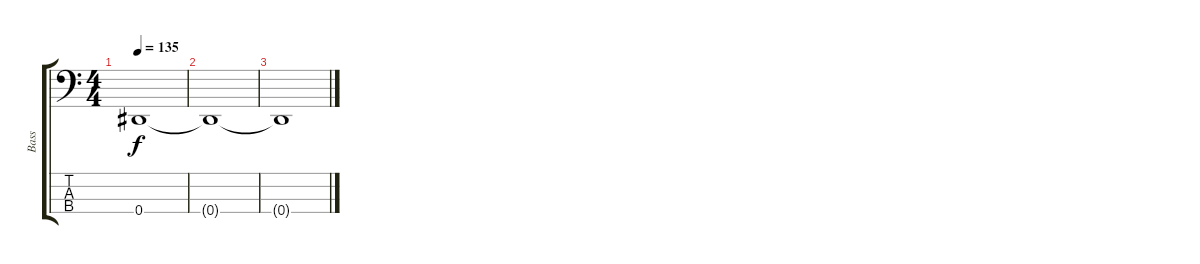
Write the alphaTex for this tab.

\track ("Bass" "Bass") {instrument slapbass2}
\staff {score tabs}
\tuning (Gb2 Db2 Ab1 Eb1) {hide}
\ts (4 4)
\tempo 135
\clef f4
\ks c
0.4{t}.1{dy f} |
0.4{t}.1{volume 0} |
0.4{t}.1
